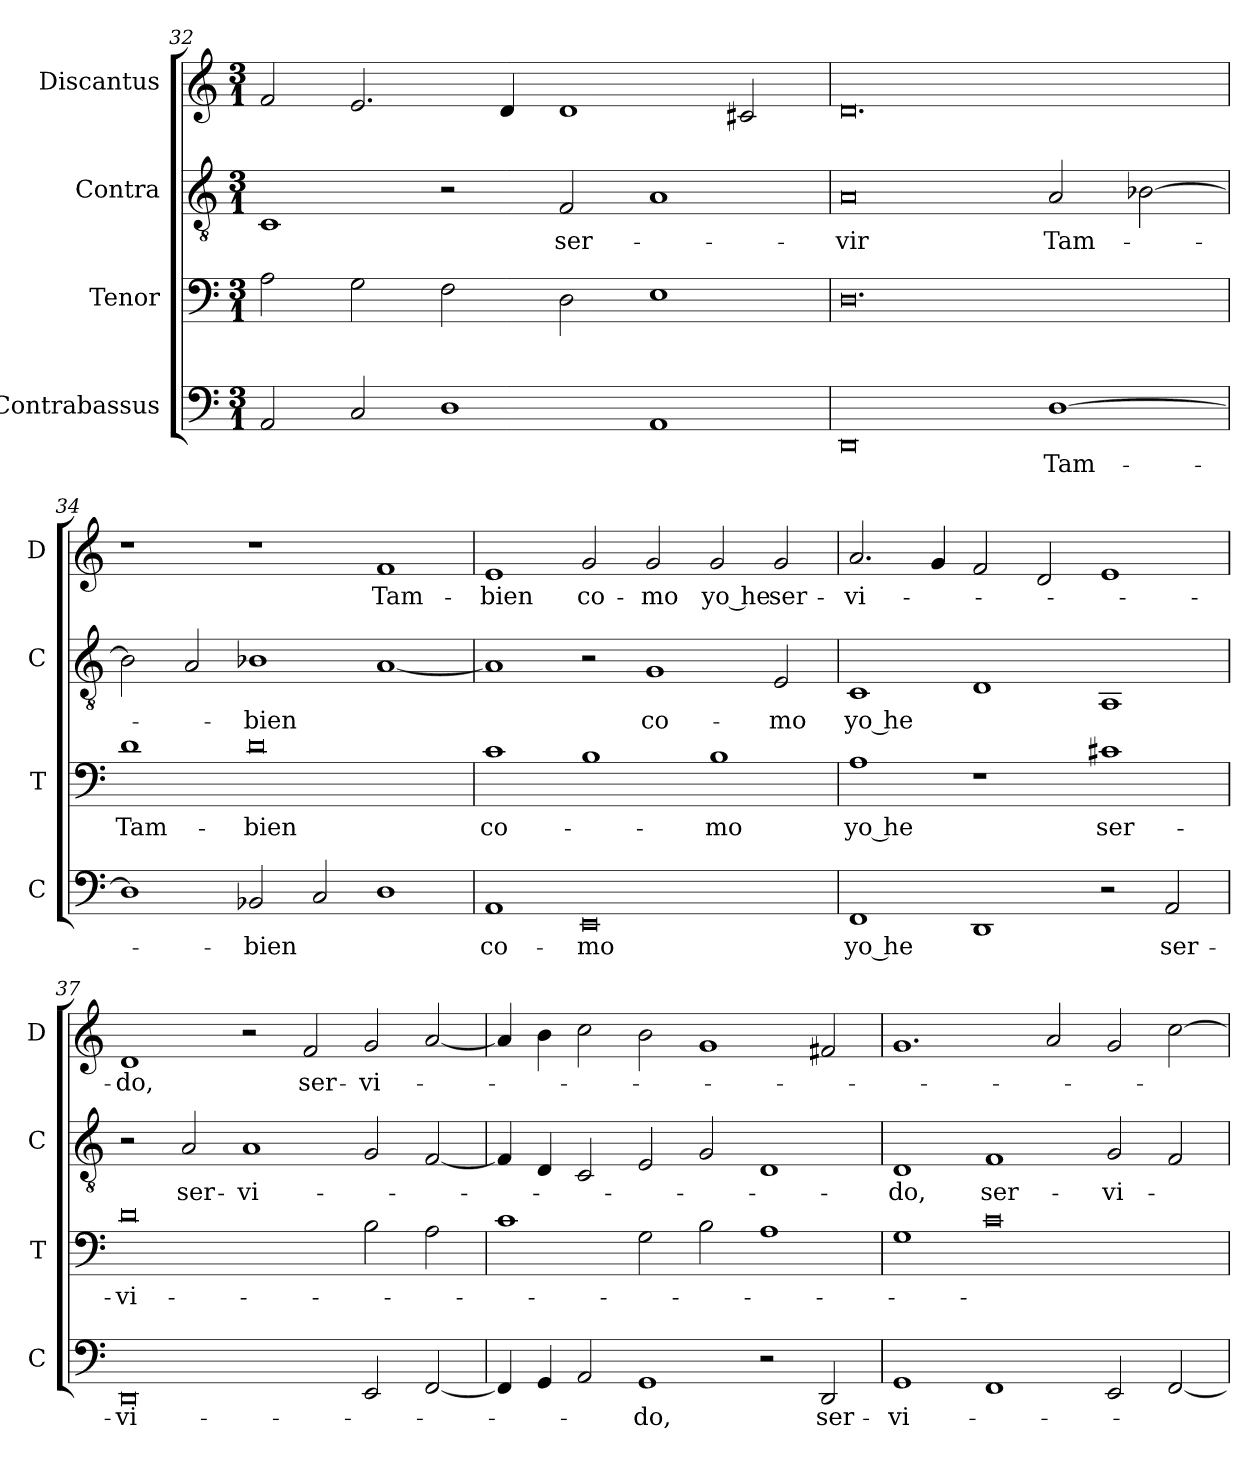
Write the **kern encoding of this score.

**kern	**text	**kern	**text	**kern	**text	**kern	**text
*part4	*part4	*part3	*part3	*part2	*part2	*part1	*part1
*staff4	*staff4	*staff3	*staff3	*staff2	*staff2	*staff1	*staff1
*I"Contrabassus	*	*I"Tenor	*	*I"Contra	*	*I"Discantus	*
*I'C	*	*I'T	*	*I'C	*	*I'D	*
*clefF4	*	*clefF4	*	*clefGv2	*	*clefG2	*
*k[]	*	*k[]	*	*k[]	*	*k[]	*
*M3/1	*	*M3/1	*	*M3/1	*	*M3/1	*
=32	=32	=32	=32	=32	=32	=32	=32
2AA	.	2A	.	1C	.	2f	.
2C	.	2G	.	.	.	2.e	.
1D	.	2F	.	2r	.	.	.
.	.	.	.	.	.	4d	.
.	.	2D	.	2F	ser-	1d	.
1AA	.	1E	.	1A	.	.	.
.	.	.	.	.	.	2c#X	.
=33	=33	=33	=33	=33	=33	=33	=33
0DD	.	0.D	.	0A	-vir	0.d	.
[1D	Tam-	.	.	2A	Tam-	.	.
.	.	.	.	[2B-X	.	.	.
=34	=34	=34	=34	=34	=34	=34	=34
1D]	.	1d	Tam-	2B-]	.	1r	.
.	.	.	.	2A	.	.	.
2BB-X	-bien	0d	-bien	1B-X	-bien	1r	.
2C	.	.	.	.	.	.	.
1D	.	.	.	[1A	.	1f	Tam-
=35	=35	=35	=35	=35	=35	=35	=35
1AA	co-	1c	co-	1A]	.	1e	-bien
0EE	-mo	1B	.	2r	.	2g	co-
.	.	.	.	1G	co-	2g	-mo
.	.	1B	-mo	.	.	2g	yo he
.	.	.	.	2E	-mo	2g	ser-
=36	=36	=36	=36	=36	=36	=36	=36
1FF	yo he	1A	yo he	1C	yo he	2.a	-vi-
.	.	.	.	.	.	4g	.
1DD	.	1r	.	1D	.	2f	.
.	.	.	.	.	.	2d	.
2r	.	1c#X	ser-	1AA	.	1e	.
2AA	ser-	.	.	.	.	.	.
=37	=37	=37	=37	=37	=37	=37	=37
0DD	-vi-	0d	-vi-	2r	.	1d	-do,
.	.	.	.	2A	ser-	.	.
.	.	.	.	1A	-vi-	2r	.
.	.	.	.	.	.	2f	ser-
2EE	.	2B	.	2G	.	2g	-vi-
[2FF	.	2A	.	[2F	.	[2a	.
=38	=38	=38	=38	=38	=38	=38	=38
4FF]	.	1c	.	4F]	.	4a]	.
4GG	.	.	.	4D	.	4b	.
2AA	.	.	.	2C	.	2cc	.
1GG	-do,	2G	.	2E	.	2b	.
.	.	2B	.	2G	.	1g	.
2r	.	1A	.	1D	.	.	.
2DD	ser-	.	.	.	.	2f#X	.
=39	=39	=39	=39	=39	=39	=39	=39
1GG	-vi-	1G	.	1D	-do,	1.g	.
1FF	.	0c	.	1F	ser-	.	.
.	.	.	.	.	.	2a	.
2EE	.	.	.	2G	-vi-	2g	.
[2FF	.	.	.	2F	.	[2cc	.
=	=	=	=	=	=	=	=
*-	*-	*-	*-	*-	*-	*-	*-
